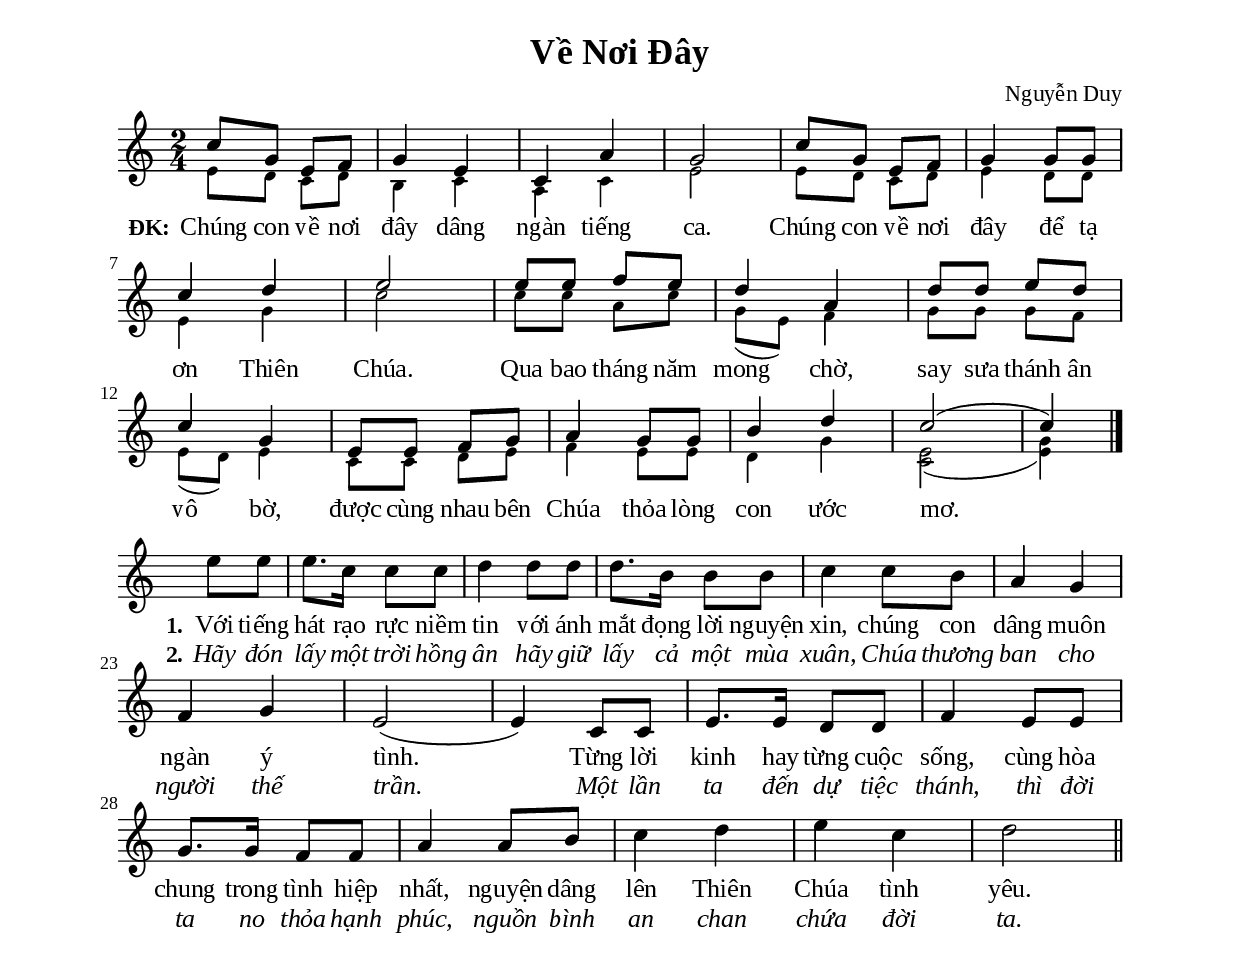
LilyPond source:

% Cài đặt chung
\version "2.20.0"
\include "english.ly"

\header {
  title = "Về Nơi Đây"
  composer = "Nguyễn Duy"
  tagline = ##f
}

global = {
  \key c \major
  \time 2/4
}

\paper {
  #(set-paper-size "a4")
  top-margin = 15\mm
  bottom-margin = 15\mm
  left-margin = 20\mm
  right-margin = 20\mm
  indent = #0
  #(define fonts
	 (make-pango-font-tree "Liberation Serif"
	 		       "Liberation Serif"
			       "Liberation Serif"
			       (/ 20 20)))
}

printItalic = { \override LyricText.font-shape = #'italic }

% Nhạc điệp khúc
sopChorus = \relative c'' {
  c8 g e f |
  g4 e |
  c a' |
  g2 |
  c8 g e f |
  g4 g8 g |
  c4 d |
  e2 |
  e8 e f e |
  d4 a |
  d8 d e d |
  c4 g |
  e8 e f g |
  a4 g8 g |
  b4 d |
  c2 ( |
  c4) \bar "|."
}

bassChorus = \relative c' {
  \override NoteHead.font-size = #-2
  e8 d c d |
  b4 c |
  a c |
  e2 |
  e8 d c d |
  e4 d8 d |
  e4 g |
  c2 |
  c8 c a c |
  g8 (e) f4 |
  g8 g g f |
  e (d) e4 |
  c8 c d e |
  f4 e8 e |
  d4 g |
  <e c>2 ( |
  <e g>4 )
}

% Nhạc phiên khúc
verseMusic = \relative c'' {
  \set Score.currentBarNumber = #18
  \partial 4 e8 e |
  e8. c16 c8 c |
  d4 d8 d |
  d8. b16 b8 b |
  c4 c8 b |
  a4 g |
  f g |
  e2 ( |
  e4) c8 c |
  e8. e16 d8 d |
  f4 e8 e |
  g8. g16 f8 f |
  a4 a8 b |
  c4 d |
  e c |
  d2 \bar "||"
}

% Lời điệp khúc
choruslyric = \lyricmode {
  \set stanza = #"ĐK:"
  Chúng con về nơi đây dâng ngàn tiếng ca.
  Chúng con về nơi đây để tạ ơn Thiên Chúa.
  Qua bao tháng năm mong chờ, say sưa thánh ân vô bờ,
  được cùng nhau bên Chúa thỏa lòng con ước mơ.
}

% Lời phiên khúc
verseOne = \lyricmode {
  \set stanza = #"1."
  Với tiếng hát rạo rực niềm tin
  với ánh mắt đọng lời nguyện xin,
  chúng con dâng muôn ngàn ý tình.
  Từng lời kinh hay từng cuộc sống,
  cùng hòa chung trong tình hiệp nhất,
  nguyện dâng lên Thiên Chúa tình yêu.
}

verseTwo = \lyricmode {
  \set stanza = #"2."
  Hãy đón lấy một trời hồng ân
  hãy giữ lấy cả một mùa xuân,
  Chúa thương ban cho người thế trần.
  Một lần ta đến dự tiệc thánh,
  thì đời ta no thỏa hạnh phúc,
  nguồn bình an chan chứa đời ta.
}


%%%%%%%%%%%%%%%%%%%%%%%%%%%%%
% 6. Bố trí
%%%%%%%%%%%%%%%%%%%%%%%%%%%%%
\score {
  \new ChoirStaff <<
    \new Staff = chorus <<
      \new Voice = "sopranos" {
        \voiceOne \global \stemUp \sopChorus
      }
      \new Voice = "basses" {
        \voiceTwo \global \stemDown \bassChorus
      }
    >>
    \new Lyrics = basses
    \context Lyrics = basses \lyricsto sopranos \choruslyric
  >>
}

\score {
  \new ChoirStaff <<
    \new Staff = verses <<
      \override Staff.TimeSignature.transparent = ##t
      \new Voice = "verse" {
        \global \stemNeutral \verseMusic
      }
    >>
    \new Lyrics \lyricsto verse \verseOne
    \new Lyrics \with \printItalic \lyricsto verse \verseTwo
  >>
}
